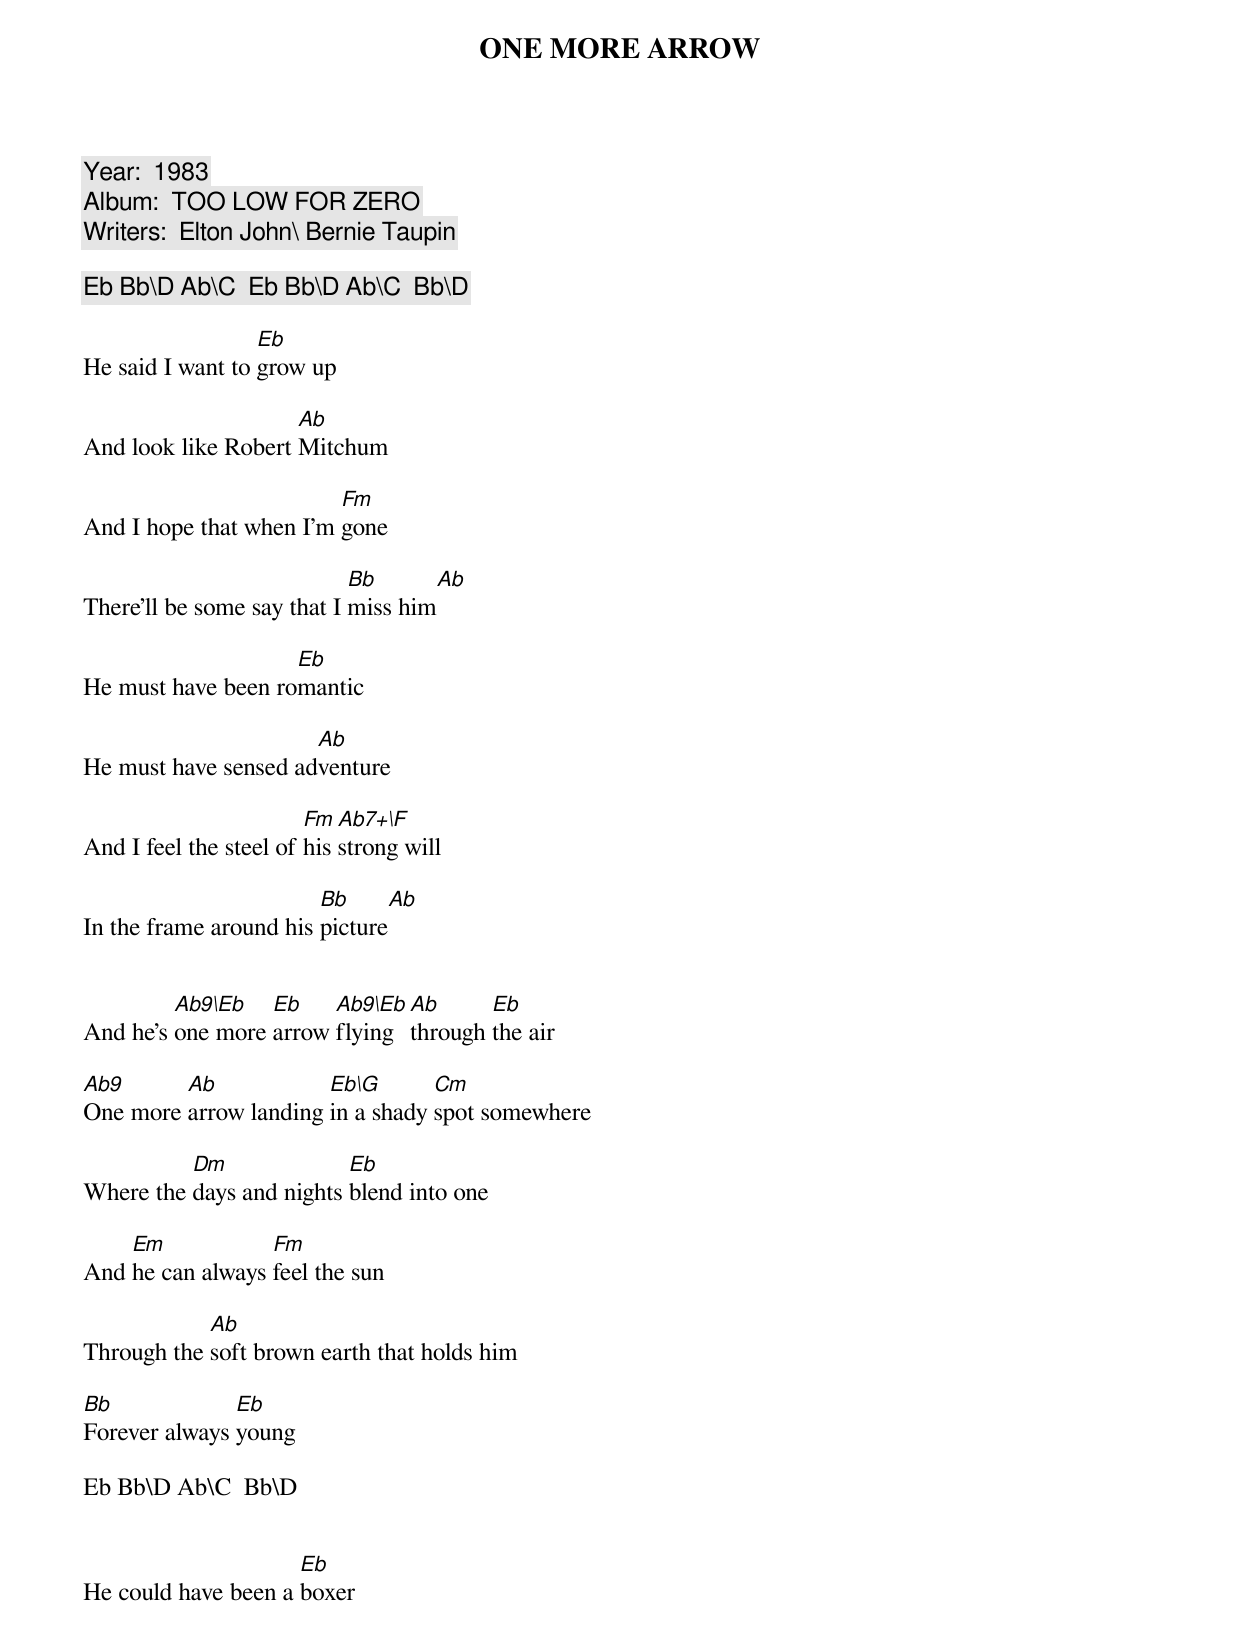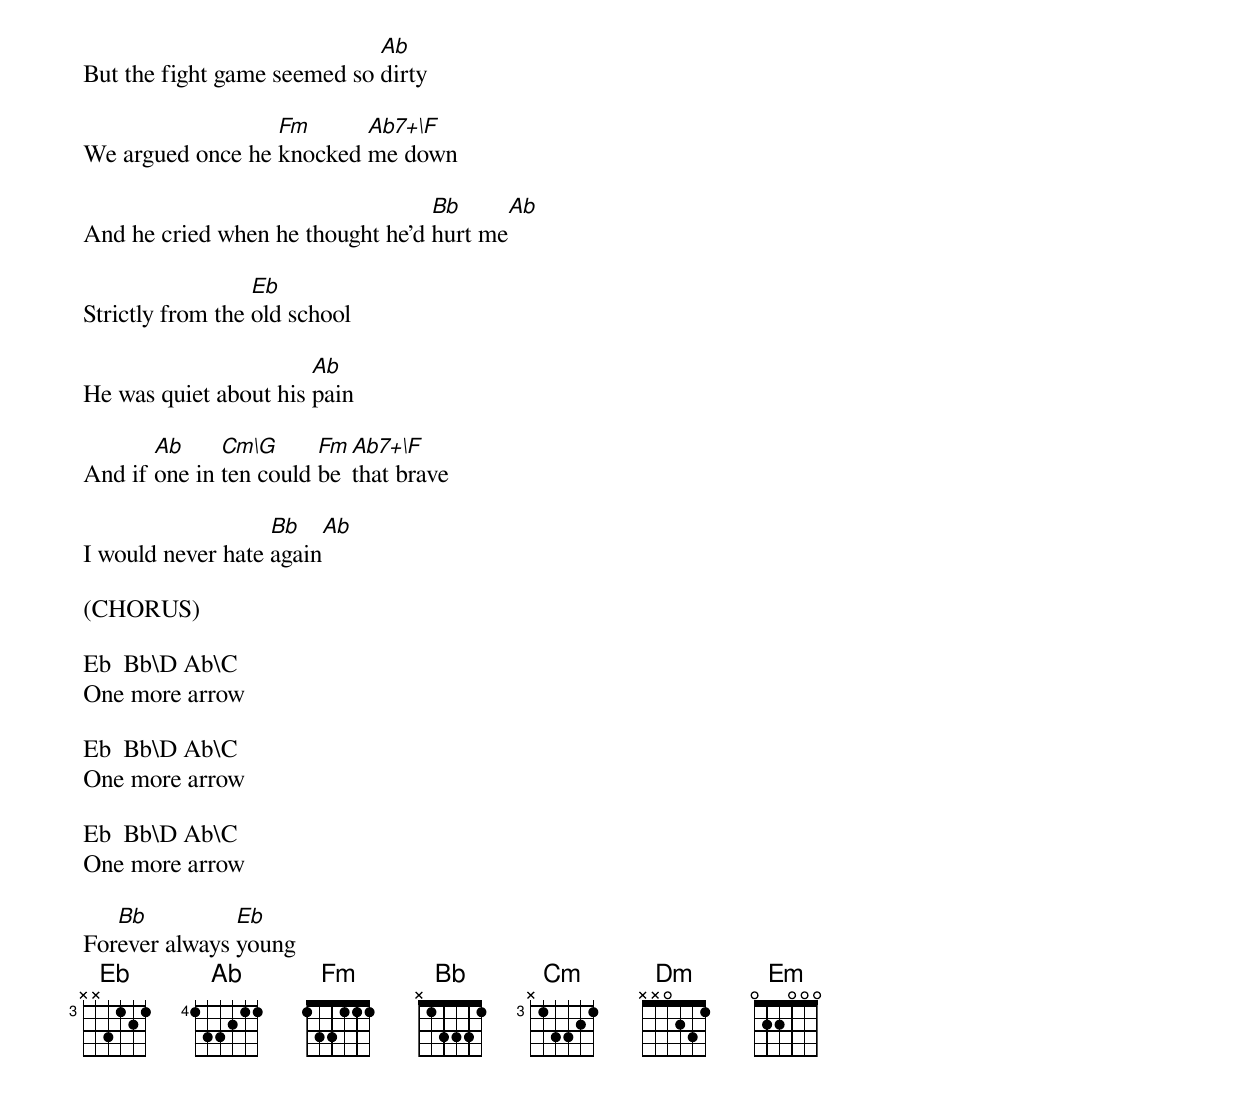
ONE MORE ARROW

Year:  1983
Album:  TOO LOW FOR ZERO
Writers:  Elton John\ Bernie Taupin

Eb Bb\D Ab\C  Eb Bb\D Ab\C  Bb\D

		  Eb
He said I want to grow up

	             Ab
And look like Robert Mitchum

			 Fm
And I hope that when I'm gone

			    Bb       Ab
There'll be some say that I miss him

		    Eb
He must have been romantic

		      Ab
He must have sensed adventure

			Fm  Ab7+\F
And I feel the steel of his strong will

			Bb      Ab
In the frame around his picture


	 Ab9\Eb   Eb    Ab9\Eb Ab      Eb
And he's one more arrow flying through the air

Ab9      Ab            Eb\G       Cm
One more arrow landing in a shady spot somewhere

	  Dm		  Eb
Where the days and nights blend into one

    Em  	  Fm
And he can always feel the sun

	    Ab
Through the soft brown earth that holds him

Bb	       Eb
Forever always young

Eb Bb\D Ab\C  Bb\D


		     Eb
He could have been a boxer

	 		     Ab
But the fight game seemed so dirty

                  Fm      Ab7+\F
We argued once he knocked me down

				  Bb      Ab
And he cried when he thought he'd hurt me

		  Eb
Strictly from the old school

		       Ab
He was quiet about his pain

       Ab     Cm\G      Fm Ab7+\F
And if one in ten could be that brave

	  	   Bb    Ab
I would never hate again

(CHORUS)

Eb  Bb\D Ab\C
One more arrow

Eb  Bb\D Ab\C
One more arrow

Eb  Bb\D Ab\C
One more arrow

   Bb          Eb
Forever always young
